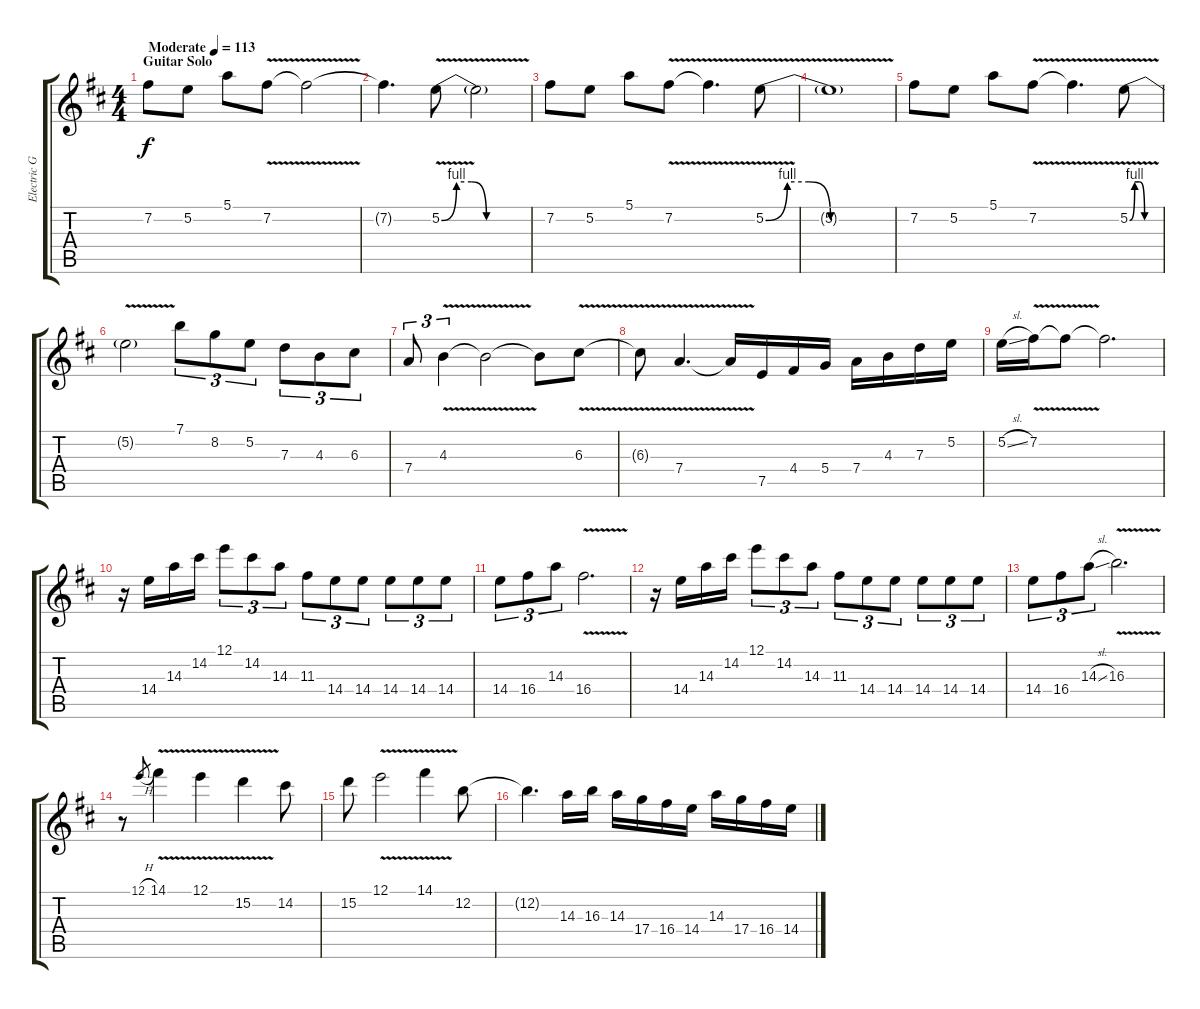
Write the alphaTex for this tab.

\track ("Electric Guitar" "Electric G") {instrument electricguitarjazz}
\staff {score tabs}
\tuning (E4 B3 G3 D3 A2 E2) {hide}
\ts (4 4)
\section ("" "Guitar Solo")
\tempo (113 "Moderate")
\clef g2
\ks d
7.2.8{dy f instrument electricguitarjazz} 5.2.8 5.1.8 7.2{v}.8 7.2{t}.2 |
7.2{t}.4{d} 5.2{be (custom 0 0 10 4 20 4 30 0 60 0) v}.8 5.2{t}.2 |
7.2.8 5.2.8 5.1.8 7.2{v}.8 7.2{t}.4{d} 5.2{be (custom 0 0 10 4 20 4 30 0 60 0) v}.8 |
5.2{t}.1 |
7.2.8 5.2.8 5.1.8 7.2{v}.8 7.2{t}.4{d} 5.2{be (custom 0 0 10 4 20 4 30 0 60 0) v}.8 |
5.2{t}.2 7.1.8{tu (3 2)} 8.2.8{tu (3 2)} 5.2.8{tu (3 2)} 7.3.8{tu (3 2)} 4.3.8{tu (3 2)} 6.3.8{tu (3 2)} |
7.4.8{tu (3 2)} 4.3{v}.4{tu (3 2)} 4.3{t}.2 4.3{t}.8 6.3{v}.8 |
6.3{t}.8 7.4{v}.4{d} 7.4{t}.16 7.5.16 4.4.16 5.4.16 7.4.16 4.3.16 7.3.16 5.2.16 |
5.2{sl}.16 7.2{v}.16 7.2{t}.8 7.2{t}.2{d} |
r.16 14.4.16 14.3.16 14.2.16 12.1.8{tu (3 2)} 14.2.8{tu (3 2)} 14.3.8{tu (3 2)} 11.3.8{tu (3 2)} 14.4.8{tu (3 2)} 14.4.8{tu (3 2)} 14.4.8{tu (3 2)} 14.4.8{tu (3 2)} 14.4.8{tu (3 2)} |
14.4.8{tu (3 2)} 16.4.8{tu (3 2)} 14.3.8{tu (3 2)} 16.4{v}.2{d} |
r.16 14.4.16 14.3.16 14.2.16 12.1.8{tu (3 2)} 14.2.8{tu (3 2)} 14.3.8{tu (3 2)} 11.3.8{tu (3 2)} 14.4.8{tu (3 2)} 14.4.8{tu (3 2)} 14.4.8{tu (3 2)} 14.4.8{tu (3 2)} 14.4.8{tu (3 2)} |
14.4.8{tu (3 2)} 16.4.8{tu (3 2)} 14.3{sl}.8{tu (3 2)} 16.3{v}.2{d} |
r.8 12.1{h}.8{gr} 14.1{v}.4 12.1{v}.4 15.2{v}.4 14.2.8 |
15.2.8 12.1{v}.2 14.1{v}.4 12.2.8 |
12.2{t}.4{d} 14.3.16 16.3.16 14.3.16 17.4.16 16.4.16 14.4.16 14.3.16 17.4.16 16.4.16 14.4.16
